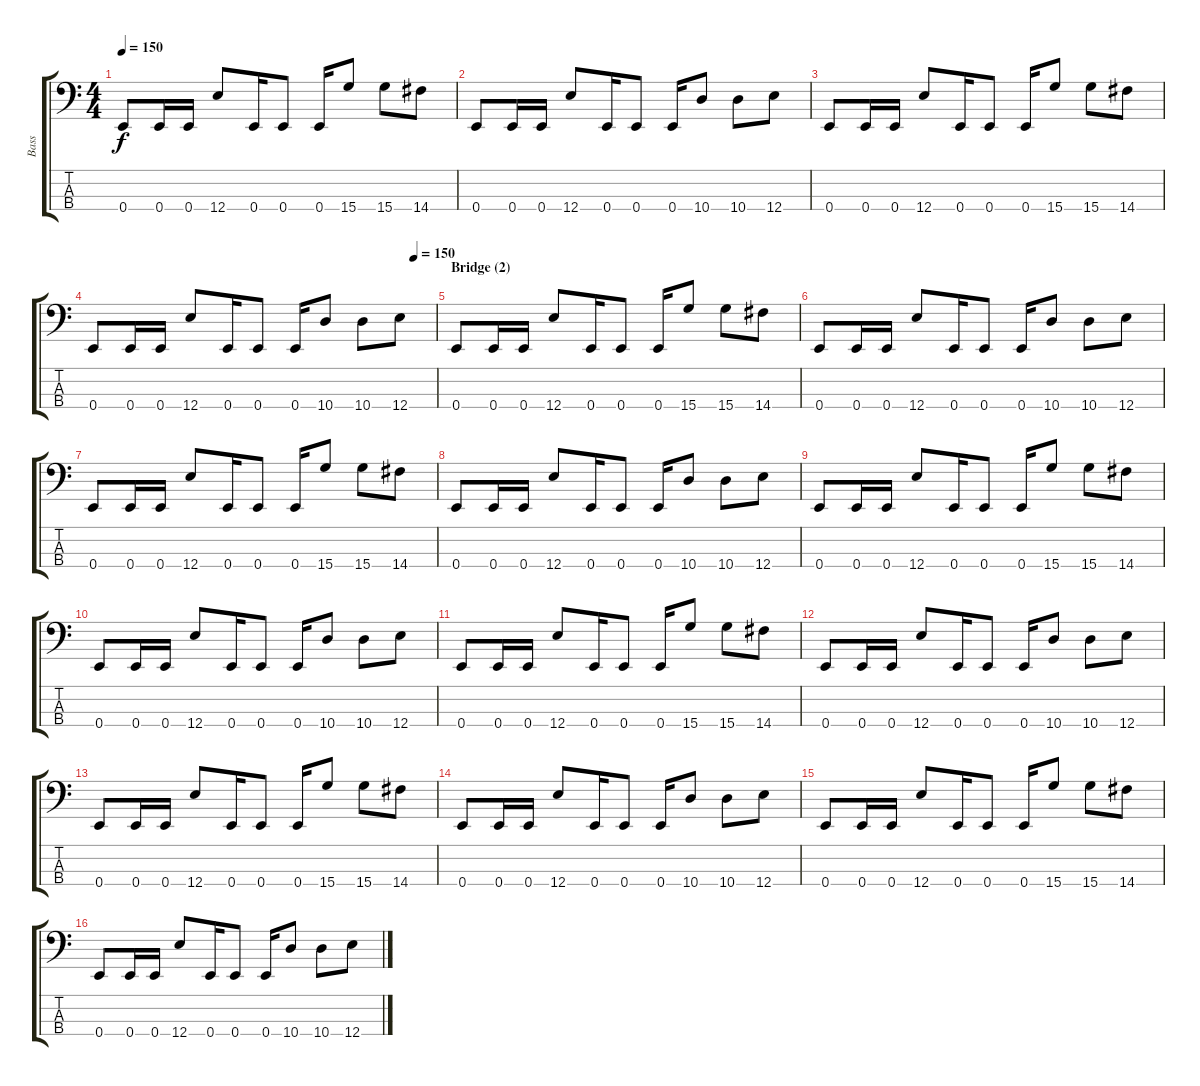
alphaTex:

\track ("Bass" "Bass") {instrument electricbasspick}
\staff {score tabs}
\tuning (G2 D2 A1 E1) {hide}
\ts (4 4)
\tempo 150
\clef f4
\ks c
0.4.8{dy f} 0.4.16 0.4.16 12.4.8 0.4.16 0.4.8 0.4.16 15.4.8 15.4.8 14.4.8 |
0.4.8 0.4.16 0.4.16 12.4.8 0.4.16 0.4.8 0.4.16 10.4.8 10.4.8 12.4.8 |
0.4.8 0.4.16 0.4.16 12.4.8 0.4.16 0.4.8 0.4.16 15.4.8 15.4.8 14.4.8 |
\tempo (150 0.9375)
0.4.8 0.4.16 0.4.16 12.4.8 0.4.16 0.4.8 0.4.16 10.4.8 10.4.8 12.4.8 |
\section ("" "Bridge (2)")
0.4.8 0.4.16 0.4.16 12.4.8 0.4.16 0.4.8 0.4.16 15.4.8 15.4.8 14.4.8 |
0.4.8 0.4.16 0.4.16 12.4.8 0.4.16 0.4.8 0.4.16 10.4.8 10.4.8 12.4.8 |
0.4.8 0.4.16 0.4.16 12.4.8 0.4.16 0.4.8 0.4.16 15.4.8 15.4.8 14.4.8 |
0.4.8 0.4.16 0.4.16 12.4.8 0.4.16 0.4.8 0.4.16 10.4.8 10.4.8 12.4.8 |
0.4.8 0.4.16 0.4.16 12.4.8 0.4.16 0.4.8 0.4.16 15.4.8 15.4.8 14.4.8 |
0.4.8 0.4.16 0.4.16 12.4.8 0.4.16 0.4.8 0.4.16 10.4.8 10.4.8 12.4.8 |
0.4.8 0.4.16 0.4.16 12.4.8 0.4.16 0.4.8 0.4.16 15.4.8 15.4.8 14.4.8 |
0.4.8 0.4.16 0.4.16 12.4.8 0.4.16 0.4.8 0.4.16 10.4.8 10.4.8 12.4.8 |
0.4.8 0.4.16 0.4.16 12.4.8 0.4.16 0.4.8 0.4.16 15.4.8 15.4.8 14.4.8 |
0.4.8 0.4.16 0.4.16 12.4.8 0.4.16 0.4.8 0.4.16 10.4.8 10.4.8 12.4.8 |
0.4.8 0.4.16 0.4.16 12.4.8 0.4.16 0.4.8 0.4.16 15.4.8 15.4.8 14.4.8 |
0.4.8 0.4.16 0.4.16 12.4.8 0.4.16 0.4.8 0.4.16 10.4.8 10.4.8 12.4.8
